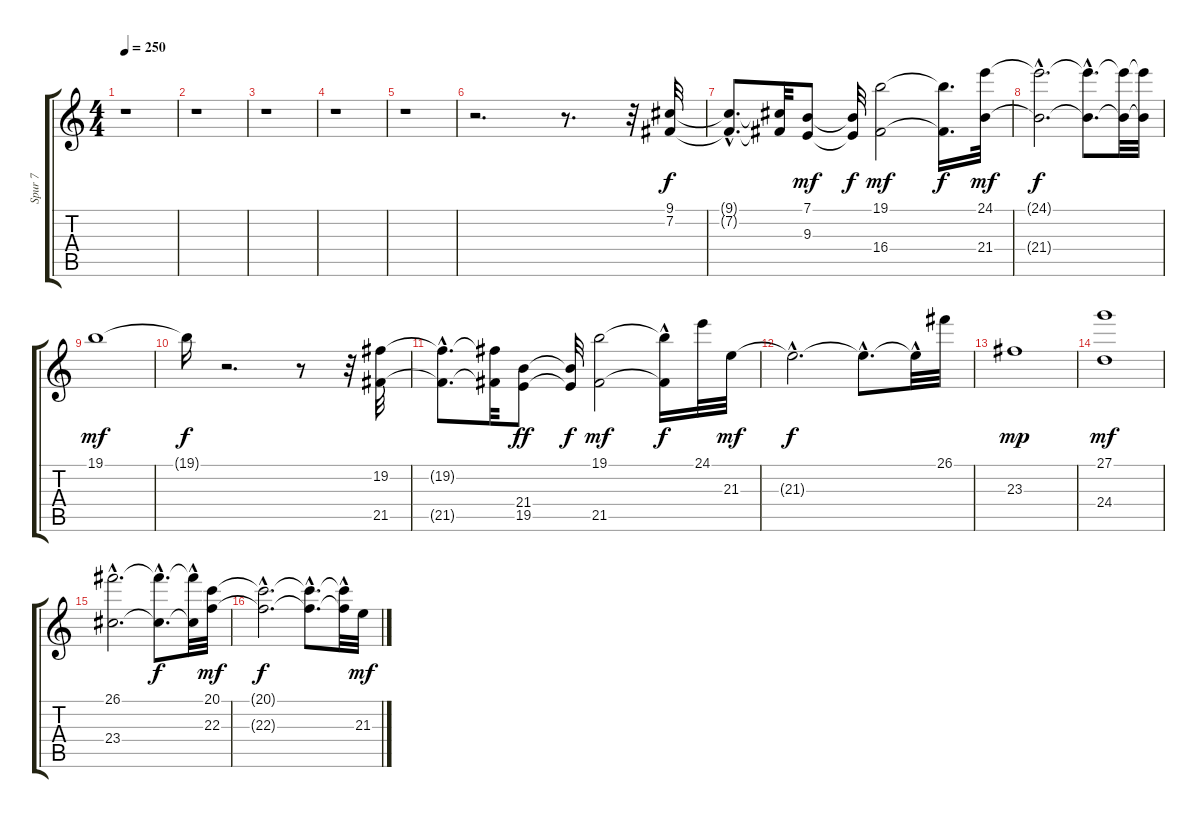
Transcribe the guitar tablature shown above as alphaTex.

\track ("Spur 7" "Spur 7") {instrument stringensemble1}
\staff {score tabs}
\tuning (E4 B3 G3 D3 A2 E2) {hide}
\ts (4 4)
\tempo 250
\clef g2
\ks c
r.1{dy f} |
r.1 |
r.1 |
r.1 |
r.1 |
r.2{d} r.8{d} r.32 (9.1 7.2).32 |
(9.1{hac t} 7.2{hac t}).8{d} (9.1{t} 7.2{t}).32 (7.1 9.3).8{dy mf} (7.1{t} 9.3{t}).32{dy f} (19.1 16.4).2{dy mf} (19.1{t} 16.4{t}).16{d dy f} (24.1 21.4).32{dy mf} |
(24.1{hac t} 21.4{hac t}).2{d dy f} (24.1{hac t} 21.4{hac t}).8{d} (24.1{t} 21.4{t}).32 (24.1{t} 21.4{t}).32 |
19.1.1{dy mf} |
19.1{t}.16{dy f} r.2{d} r.8 r.32 (19.2 21.5).32 |
(19.2{hac t} 21.5{hac t}).8{d} (19.2{t} 21.5{t}).32 (21.4 19.5).8{dy ff} (21.4{t} 19.5{t}).32{dy f} (19.1 21.5).2{dy mf} (19.1{t} 21.5{hac t}).16{dy f} 24.1.32 21.3.32{dy mf} |
21.3{hac t}.2{d dy f} 21.3{hac t}.8{d} 21.3{hac t}.32 26.1.32 |
23.3.1{dy mp} |
(27.1 24.4).1{dy mf} |
(26.1{hac} 23.4{hac}).2{d} (26.1{hac t} 23.4{hac t}).8{d dy f} (26.1{t} 23.4{hac t}).32 (20.1 22.3).32{dy mf} |
(20.1{hac t} 22.3{hac t}).2{d dy f} (20.1{hac t} 22.3{hac t}).8{d} (20.1{t} 22.3{hac t}).32 21.3.32{dy mf}
